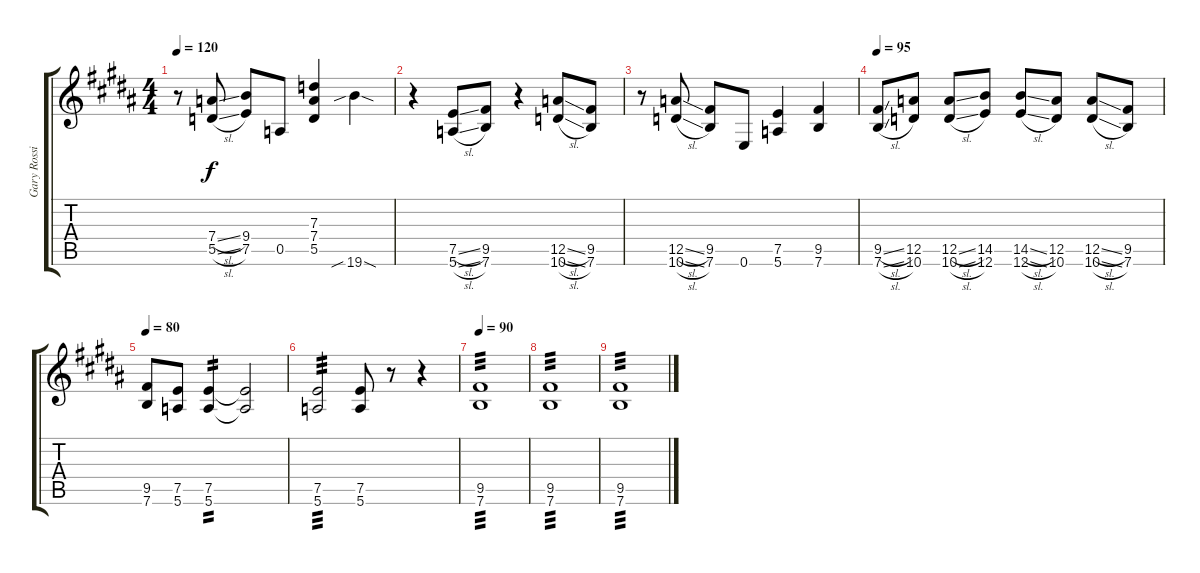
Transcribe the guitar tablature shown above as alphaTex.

\track ("Gary Rossington - Lead Guitar" "Gary Rossi") {instrument overdrivenguitar}
\staff {score tabs}
\tuning (E4 B3 G3 D3 A2 E2) {hide}
\ts (4 4)
\tempo 120
\clef g2
\ks b
r.8{dy f} (7.4{sl} 5.5{sl}).8 (9.4 7.5).8 0.5.8 (7.3 7.4 5.5).4 19.6{sib sod}.4 |
r.4 (7.5{sl} 5.6{sl}).8 (9.5 7.6).8 r.4 (12.5{sl} 10.6{sl}).8 (9.5 7.6).8 |
r.8 (12.5{sl} 10.6{sl}).8 (9.5 7.6).8 0.6.8 (7.5 5.6).4 (9.5 7.6).4 |
\tempo 95
(9.5{sl} 7.6{sl}).8 (12.5 10.6).8 (12.5{sl} 10.6{sl}).8 (14.5 12.6).8 (14.5{sl} 12.6{sl}).8 (12.5 10.6).8 (12.5{sl} 10.6{sl}).8 (9.5 7.6).8 |
\tempo 80
(9.5 7.6).8 (7.5 5.6).8 (7.5 5.6).4{tp 2} (7.5{t} 5.6{t}).2 |
(7.5 5.6).2{tp 3} (7.5 5.6).8 r.8 r.4 |
\tempo 90
(9.5 7.6).1{tp 3} |
(9.5 7.6).1{tp 3} |
(9.5 7.6).1{tp 3}
